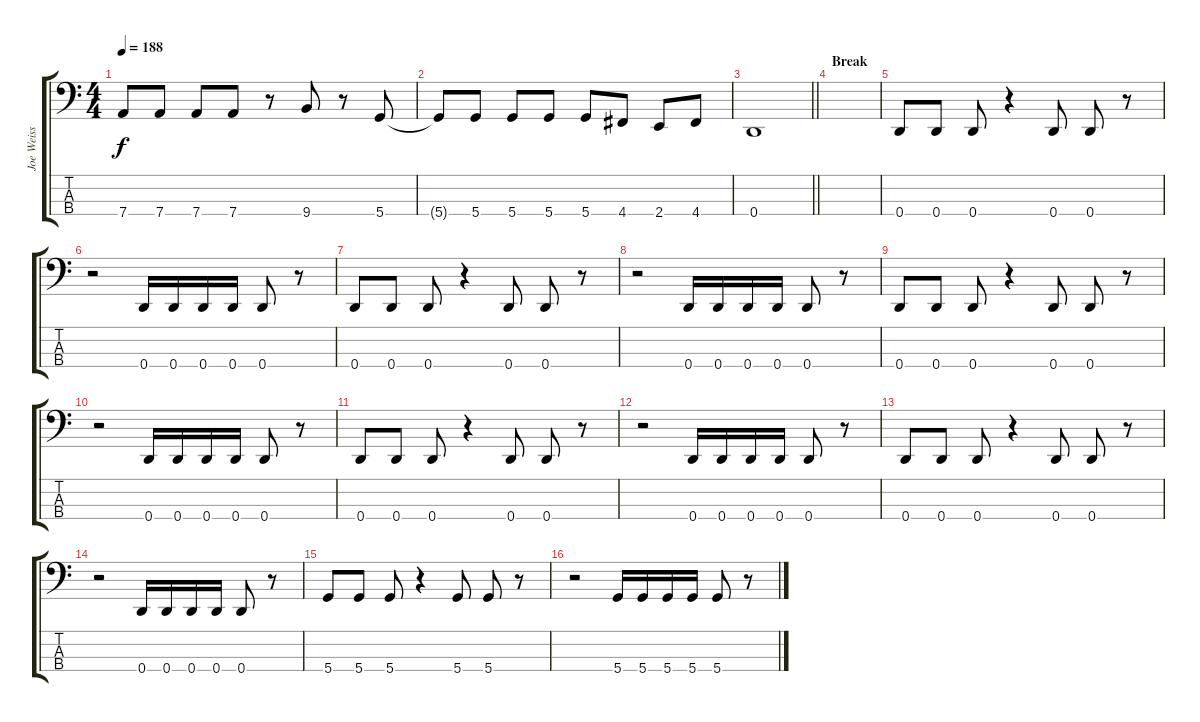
\track ("Joe Weiss" "Joe Weiss") {instrument electricbasspick}
\staff {score tabs}
\tuning (G2 D2 A1 D1) {hide}
\ts (4 4)
\tempo 188
\clef f4
\ks c
7.4.8{dy f} 7.4.8 7.4.8 7.4.8 r.8 9.4.8 r.8 5.4.8 |
5.4{t}.8 5.4.8 5.4.8 5.4.8 5.4.8 4.4.8 2.4.8 4.4.8 |
\barLineRight lightlight
0.4.1 |
\section ("" "Break")
|
0.4.8 0.4.8 0.4.8 r.4 0.4.8 0.4.8 r.8 |
r.2 0.4.16 0.4.16 0.4.16 0.4.16 0.4.8 r.8 |
0.4.8 0.4.8 0.4.8 r.4 0.4.8 0.4.8 r.8 |
r.2 0.4.16 0.4.16 0.4.16 0.4.16 0.4.8 r.8 |
0.4.8 0.4.8 0.4.8 r.4 0.4.8 0.4.8 r.8 |
r.2 0.4.16 0.4.16 0.4.16 0.4.16 0.4.8 r.8 |
0.4.8 0.4.8 0.4.8 r.4 0.4.8 0.4.8 r.8 |
r.2 0.4.16 0.4.16 0.4.16 0.4.16 0.4.8 r.8 |
0.4.8 0.4.8 0.4.8 r.4 0.4.8 0.4.8 r.8 |
r.2 0.4.16 0.4.16 0.4.16 0.4.16 0.4.8 r.8 |
5.4.8 5.4.8 5.4.8 r.4 5.4.8 5.4.8 r.8 |
r.2 5.4.16 5.4.16 5.4.16 5.4.16 5.4.8 r.8
